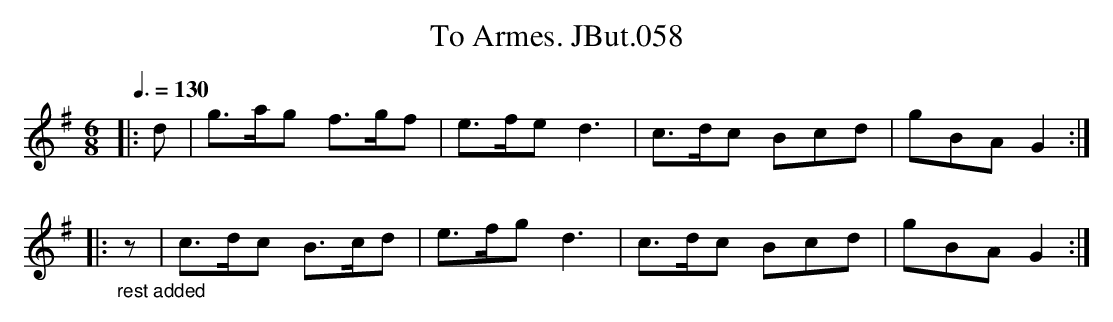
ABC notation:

X:1
T:To Armes. JBut.058
M:6/8
L:1/8
Q:3/8=130
K:G
|:d|g>ag f>gf|e>fe d3|c>dc Bcd|gBA G2:|
|:"_rest added"z|c>dc B>cd|e>fg d3|c>dc Bcd| gBA G2:|
